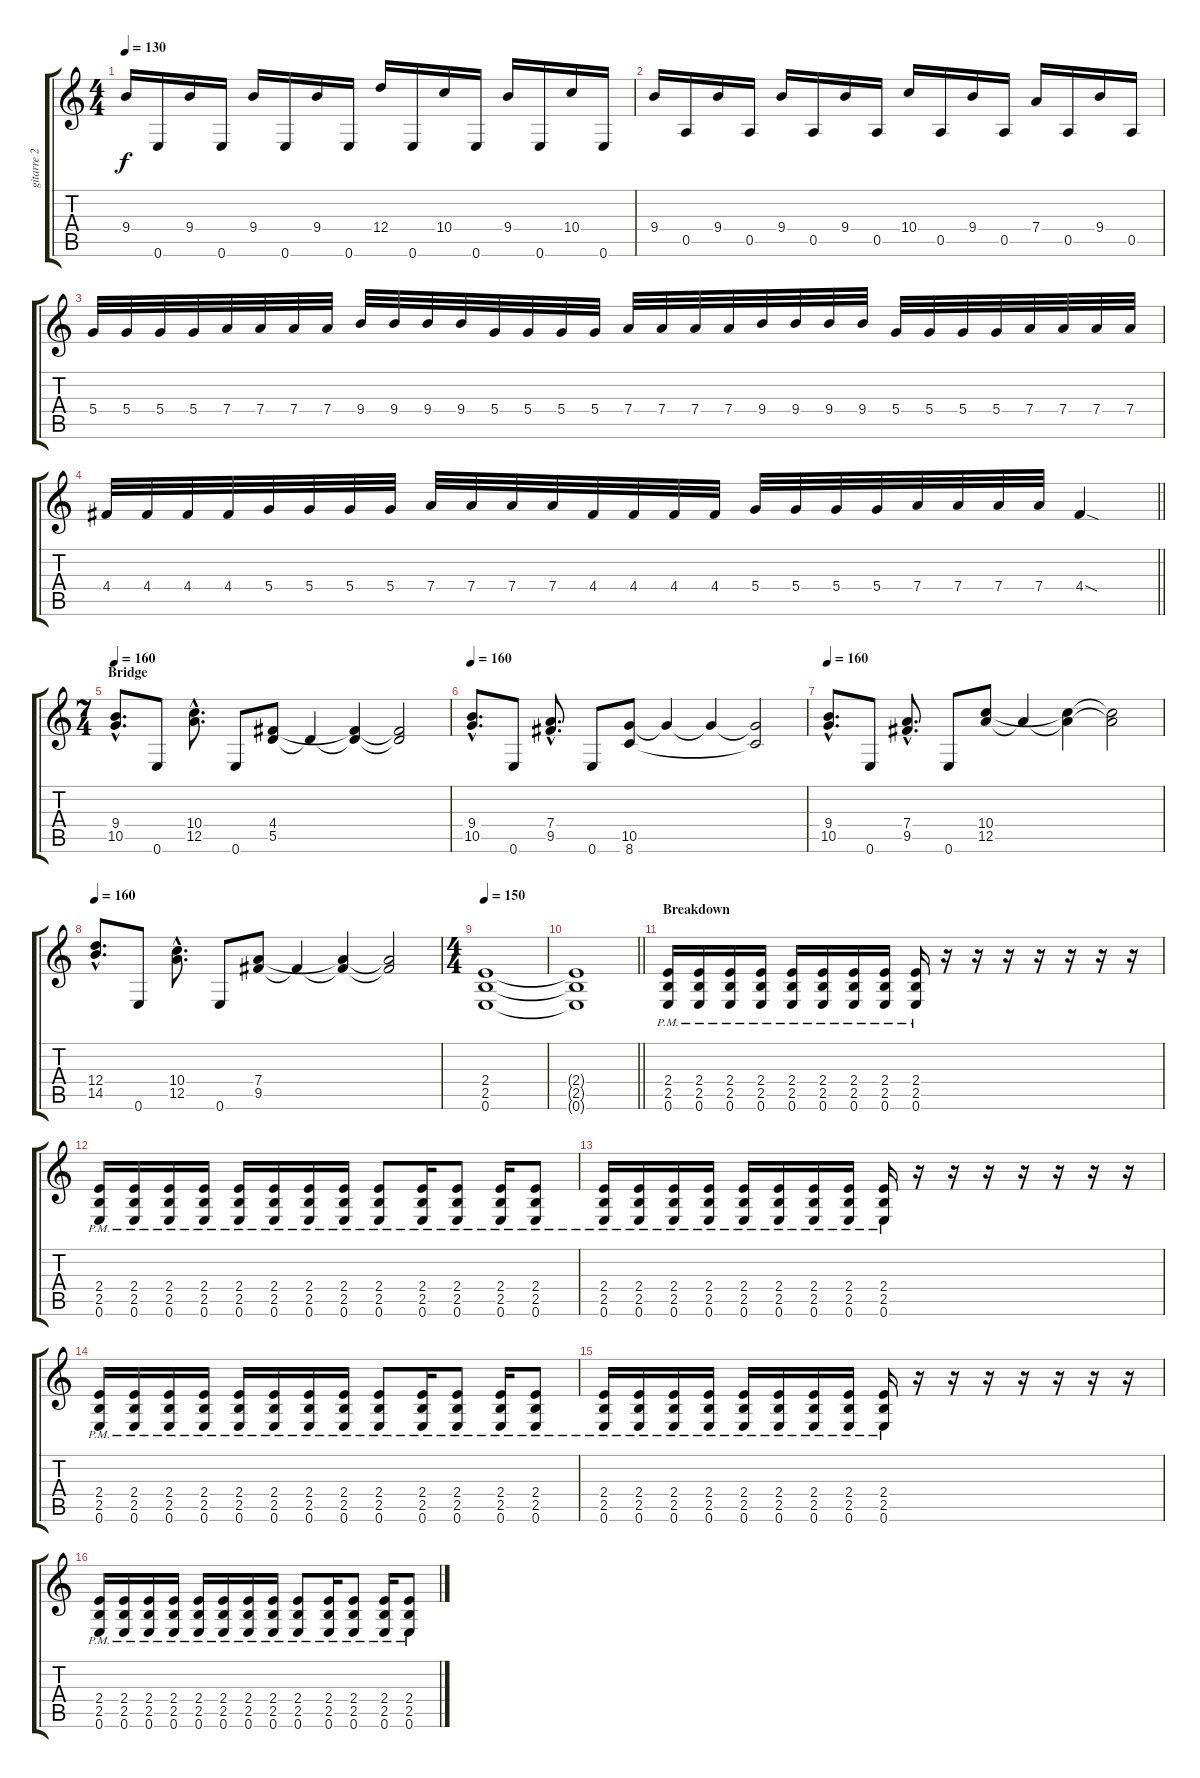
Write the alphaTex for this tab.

\track ("gitarre 2" "gitarre 2") {instrument distortionguitar}
\staff {score tabs}
\tuning (E4 B3 G3 D3 A2 E2) {hide}
\ts (4 4)
\tempo 130
\clef g2
\ks c
9.4.16{dy f} 0.6.16 9.4.16 0.6.16 9.4.16 0.6.16 9.4.16 0.6.16 12.4.16 0.6.16 10.4.16 0.6.16 9.4.16 0.6.16 10.4.16 0.6.16 |
9.4.16 0.5.16 9.4.16 0.5.16 9.4.16 0.5.16 9.4.16 0.5.16 10.4.16 0.5.16 9.4.16 0.5.16 7.4.16 0.5.16 9.4.16 0.5.16 |
5.4.32 5.4.32 5.4.32 5.4.32 7.4.32 7.4.32 7.4.32 7.4.32 9.4.32 9.4.32 9.4.32 9.4.32 5.4.32 5.4.32 5.4.32 5.4.32 7.4.32 7.4.32 7.4.32 7.4.32 9.4.32 9.4.32 9.4.32 9.4.32 5.4.32 5.4.32 5.4.32 5.4.32 7.4.32 7.4.32 7.4.32 7.4.32 |
\barLineRight lightlight
4.4.32 4.4.32 4.4.32 4.4.32 5.4.32 5.4.32 5.4.32 5.4.32 7.4.32 7.4.32 7.4.32 7.4.32 4.4.32 4.4.32 4.4.32 4.4.32 5.4.32 5.4.32 5.4.32 5.4.32 7.4.32 7.4.32 7.4.32 7.4.32 4.4{sod}.4 |
\ts (7 4)
\section ("" "Bridge")
\tempo 160
(9.4{hac} 10.5{hac}).8{d} 0.6.8 (10.4{hac} 12.5{hac}).8{d} 0.6.8 (4.4 5.5).8 5.5{t}.4 (4.4{t} 5.5{t}).4 (4.4{t} 5.5{t}).2 |
\tempo 160
(9.4{hac} 10.5{hac}).8{d} 0.6.8 (7.4{hac} 9.5{hac}).8{d} 0.6.8 (10.5 8.6).8 10.5{t}.4 10.5{t}.4 (10.5{t} 8.6{t}).2 |
\tempo 160
(9.4{hac} 10.5{hac}).8{d} 0.6.8 (7.4{hac} 9.5{hac}).8{d} 0.6.8 (10.4 12.5).8 12.5{t}.4 (10.4{t} 12.5{t}).4 (10.4{t} 12.5{t}).2 |
\tempo 160
(12.4{hac} 14.5{hac}).8{d} 0.6.8 (10.4{hac} 12.5{hac}).8{d} 0.6.8 (7.4 9.5).8 9.5{t}.4 (7.4{t} 9.5{t}).4 (7.4{t} 9.5{t}).2 |
\ts (4 4)
\tempo 150
(2.4 2.5 0.6).1 |
\barLineRight lightlight
(2.4{t} 2.5{t} 0.6{t}).1 |
\section ("" "Breakdown")
(2.4{pm} 2.5{pm} 0.6{pm}).16 (2.4{pm} 2.5{pm} 0.6{pm}).16 (2.4{pm} 2.5{pm} 0.6{pm}).16 (2.4{pm} 2.5{pm} 0.6{pm}).16 (2.4{pm} 2.5{pm} 0.6{pm}).16 (2.4{pm} 2.5{pm} 0.6{pm}).16 (2.4{pm} 2.5{pm} 0.6{pm}).16 (2.4{pm} 2.5{pm} 0.6{pm}).16 (2.4{pm} 2.5{pm} 0.6{pm}).16 r.16 r.16 r.16 r.16 r.16 r.16 r.16 |
(2.4{pm} 2.5{pm} 0.6{pm}).16 (2.4{pm} 2.5{pm} 0.6{pm}).16 (2.4{pm} 2.5{pm} 0.6{pm}).16 (2.4{pm} 2.5{pm} 0.6{pm}).16 (2.4{pm} 2.5{pm} 0.6{pm}).16 (2.4{pm} 2.5{pm} 0.6{pm}).16 (2.4{pm} 2.5{pm} 0.6{pm}).16 (2.4{pm} 2.5{pm} 0.6{pm}).16 (2.4{pm} 2.5{pm} 0.6{pm}).8 (2.4{pm} 2.5{pm} 0.6{pm}).16 (2.4{pm} 2.5{pm} 0.6{pm}).8 (2.4{pm} 2.5{pm} 0.6{pm}).16 (2.4{pm} 2.5{pm} 0.6{pm}).8 |
(2.4{pm} 2.5{pm} 0.6{pm}).16 (2.4{pm} 2.5{pm} 0.6{pm}).16 (2.4{pm} 2.5{pm} 0.6{pm}).16 (2.4{pm} 2.5{pm} 0.6{pm}).16 (2.4{pm} 2.5{pm} 0.6{pm}).16 (2.4{pm} 2.5{pm} 0.6{pm}).16 (2.4{pm} 2.5{pm} 0.6{pm}).16 (2.4{pm} 2.5{pm} 0.6{pm}).16 (2.4{pm} 2.5{pm} 0.6{pm}).16 r.16 r.16 r.16 r.16 r.16 r.16 r.16 |
(2.4{pm} 2.5{pm} 0.6{pm}).16 (2.4{pm} 2.5{pm} 0.6{pm}).16 (2.4{pm} 2.5{pm} 0.6{pm}).16 (2.4{pm} 2.5{pm} 0.6{pm}).16 (2.4{pm} 2.5{pm} 0.6{pm}).16 (2.4{pm} 2.5{pm} 0.6{pm}).16 (2.4{pm} 2.5{pm} 0.6{pm}).16 (2.4{pm} 2.5{pm} 0.6{pm}).16 (2.4{pm} 2.5{pm} 0.6{pm}).8 (2.4{pm} 2.5{pm} 0.6{pm}).16 (2.4{pm} 2.5{pm} 0.6{pm}).8 (2.4{pm} 2.5{pm} 0.6{pm}).16 (2.4{pm} 2.5{pm} 0.6{pm}).8 |
(2.4{pm} 2.5{pm} 0.6{pm}).16 (2.4{pm} 2.5{pm} 0.6{pm}).16 (2.4{pm} 2.5{pm} 0.6{pm}).16 (2.4{pm} 2.5{pm} 0.6{pm}).16 (2.4{pm} 2.5{pm} 0.6{pm}).16 (2.4{pm} 2.5{pm} 0.6{pm}).16 (2.4{pm} 2.5{pm} 0.6{pm}).16 (2.4{pm} 2.5{pm} 0.6{pm}).16 (2.4{pm} 2.5{pm} 0.6{pm}).16 r.16 r.16 r.16 r.16 r.16 r.16 r.16 |
(2.4{pm} 2.5{pm} 0.6{pm}).16 (2.4{pm} 2.5{pm} 0.6{pm}).16 (2.4{pm} 2.5{pm} 0.6{pm}).16 (2.4{pm} 2.5{pm} 0.6{pm}).16 (2.4{pm} 2.5{pm} 0.6{pm}).16 (2.4{pm} 2.5{pm} 0.6{pm}).16 (2.4{pm} 2.5{pm} 0.6{pm}).16 (2.4{pm} 2.5{pm} 0.6{pm}).16 (2.4{pm} 2.5{pm} 0.6{pm}).8 (2.4{pm} 2.5{pm} 0.6{pm}).16 (2.4{pm} 2.5{pm} 0.6{pm}).8 (2.4{pm} 2.5{pm} 0.6{pm}).16 (2.4{pm} 2.5{pm} 0.6{pm}).8
